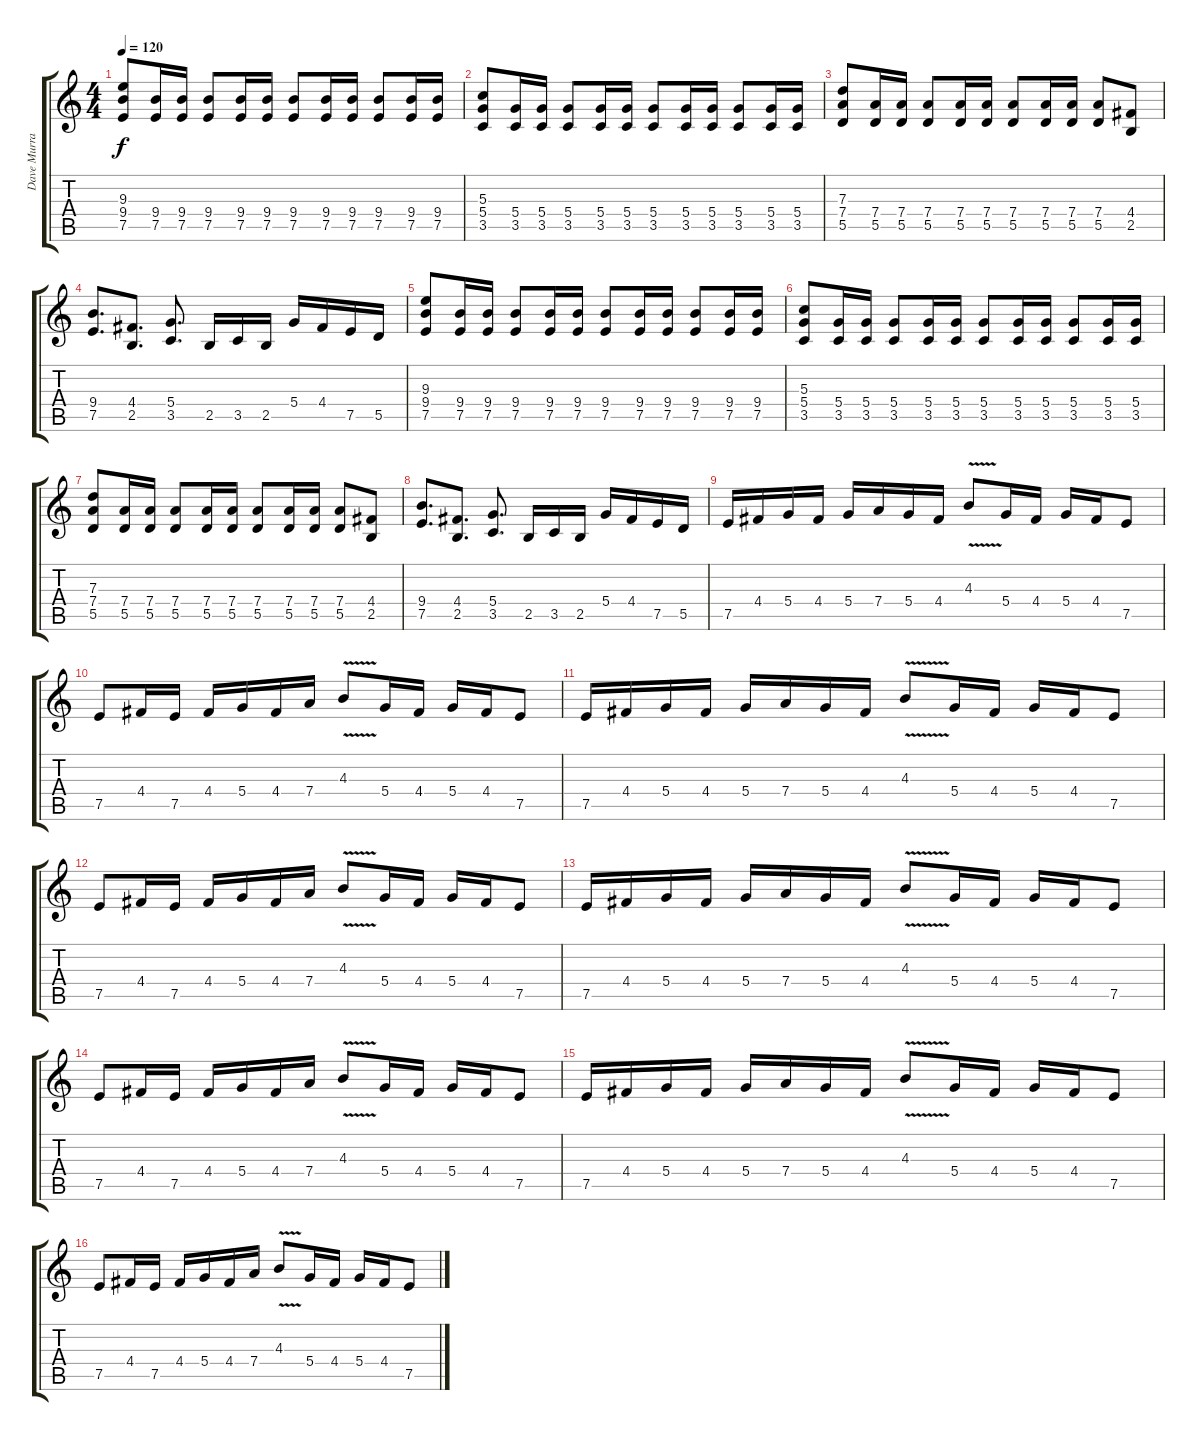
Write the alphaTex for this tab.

\track ("Dave Murray" "Dave Murra") {instrument distortionguitar}
\staff {score tabs}
\tuning (E4 B3 G3 D3 A2 E2) {hide}
\ts (4 4)
\tempo 120
\clef g2
\ks c
(9.3 9.4 7.5).8{dy f} (9.4 7.5).16 (9.4 7.5).16 (9.4 7.5).8 (9.4 7.5).16 (9.4 7.5).16 (9.4 7.5).8 (9.4 7.5).16 (9.4 7.5).16 (9.4 7.5).8 (9.4 7.5).16 (9.4 7.5).16 |
(5.3 5.4 3.5).8 (5.4 3.5).16 (5.4 3.5).16 (5.4 3.5).8 (5.4 3.5).16 (5.4 3.5).16 (5.4 3.5).8 (5.4 3.5).16 (5.4 3.5).16 (5.4 3.5).8 (5.4 3.5).16 (5.4 3.5).16 |
(7.3 7.4 5.5).8 (7.4 5.5).16 (7.4 5.5).16 (7.4 5.5).8 (7.4 5.5).16 (7.4 5.5).16 (7.4 5.5).8 (7.4 5.5).16 (7.4 5.5).16 (7.4 5.5).8 (4.4 2.5).8 |
(9.4 7.5).8{d} (4.4 2.5).8{d} (5.4 3.5).8{d} 2.5.16 3.5.16 2.5.16 5.4.16 4.4.16 7.5.16 5.5.16 |
(9.3 9.4 7.5).8 (9.4 7.5).16 (9.4 7.5).16 (9.4 7.5).8 (9.4 7.5).16 (9.4 7.5).16 (9.4 7.5).8 (9.4 7.5).16 (9.4 7.5).16 (9.4 7.5).8 (9.4 7.5).16 (9.4 7.5).16 |
(5.3 5.4 3.5).8 (5.4 3.5).16 (5.4 3.5).16 (5.4 3.5).8 (5.4 3.5).16 (5.4 3.5).16 (5.4 3.5).8 (5.4 3.5).16 (5.4 3.5).16 (5.4 3.5).8 (5.4 3.5).16 (5.4 3.5).16 |
(7.3 7.4 5.5).8 (7.4 5.5).16 (7.4 5.5).16 (7.4 5.5).8 (7.4 5.5).16 (7.4 5.5).16 (7.4 5.5).8 (7.4 5.5).16 (7.4 5.5).16 (7.4 5.5).8 (4.4 2.5).8 |
(9.4 7.5).8{d} (4.4 2.5).8{d} (5.4 3.5).8{d} 2.5.16 3.5.16 2.5.16 5.4.16 4.4.16 7.5.16 5.5.16 |
7.5.16 4.4.16 5.4.16 4.4.16 5.4.16 7.4.16 5.4.16 4.4.16 4.3{v}.8 5.4.16 4.4.16 5.4.16 4.4.16 7.5.8 |
7.5.8 4.4.16 7.5.16 4.4.16 5.4.16 4.4.16 7.4.16 4.3{v}.8 5.4.16 4.4.16 5.4.16 4.4.16 7.5.8 |
7.5.16 4.4.16 5.4.16 4.4.16 5.4.16 7.4.16 5.4.16 4.4.16 4.3{v}.8 5.4.16 4.4.16 5.4.16 4.4.16 7.5.8 |
7.5.8 4.4.16 7.5.16 4.4.16 5.4.16 4.4.16 7.4.16 4.3{v}.8 5.4.16 4.4.16 5.4.16 4.4.16 7.5.8 |
7.5.16 4.4.16 5.4.16 4.4.16 5.4.16 7.4.16 5.4.16 4.4.16 4.3{v}.8 5.4.16 4.4.16 5.4.16 4.4.16 7.5.8 |
7.5.8 4.4.16 7.5.16 4.4.16 5.4.16 4.4.16 7.4.16 4.3{v}.8 5.4.16 4.4.16 5.4.16 4.4.16 7.5.8 |
7.5.16 4.4.16 5.4.16 4.4.16 5.4.16 7.4.16 5.4.16 4.4.16 4.3{v}.8 5.4.16 4.4.16 5.4.16 4.4.16 7.5.8 |
7.5.8 4.4.16 7.5.16 4.4.16 5.4.16 4.4.16 7.4.16 4.3{v}.8 5.4.16 4.4.16 5.4.16 4.4.16 7.5.8
